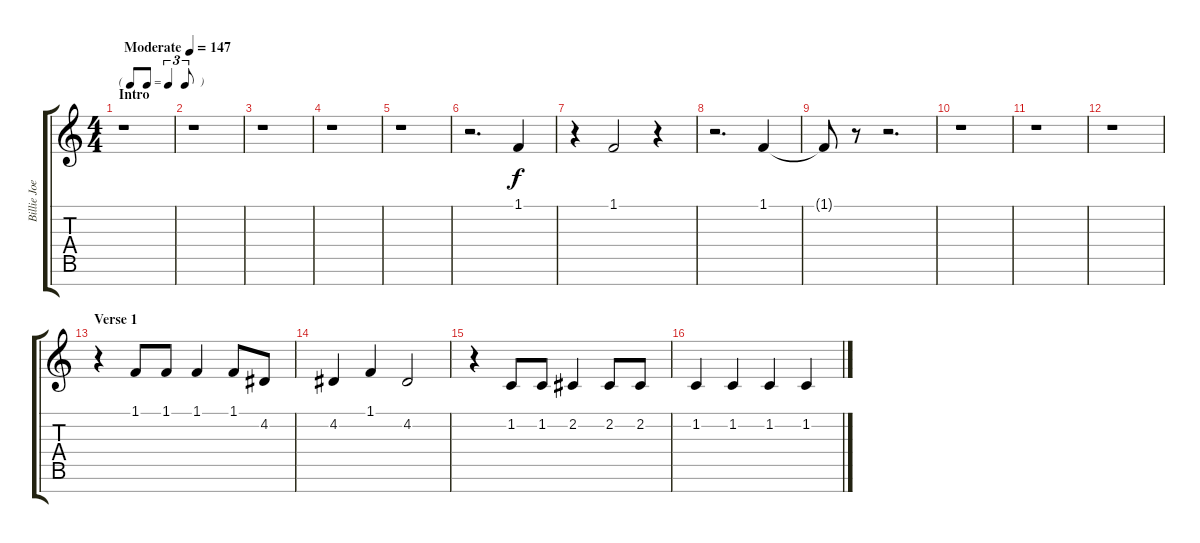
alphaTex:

\track ("Billie Joe Armstrong" "Billie Joe") {instrument clarinet}
\staff {score tabs}
\tuning (E4 B3 G3 D3 A2 E2 B1) {hide}
\ts (4 4)
\tf triplet8th
\section ("" "Intro")
\tempo (147 "Moderate")
\clef g2
\ks c
r.1{dy f instrument clarinet} |
r.1 |
r.1 |
r.1 |
r.1 |
r.2{d} 1.1.4 |
r.4 1.1.2 r.4 |
r.2{d} 1.1.4 |
1.1{t}.8 r.8 r.2{d} |
r.1 |
r.1 |
r.1 |
\section ("" "Verse 1")
r.4 1.1.8 1.1.8 1.1.4 1.1.8 4.2.8 |
4.2.4 1.1.4 4.2.2 |
r.4 1.2.8 1.2.8 2.2.4 2.2.8 2.2.8 |
1.2.4 1.2.4 1.2.4 1.2.4
